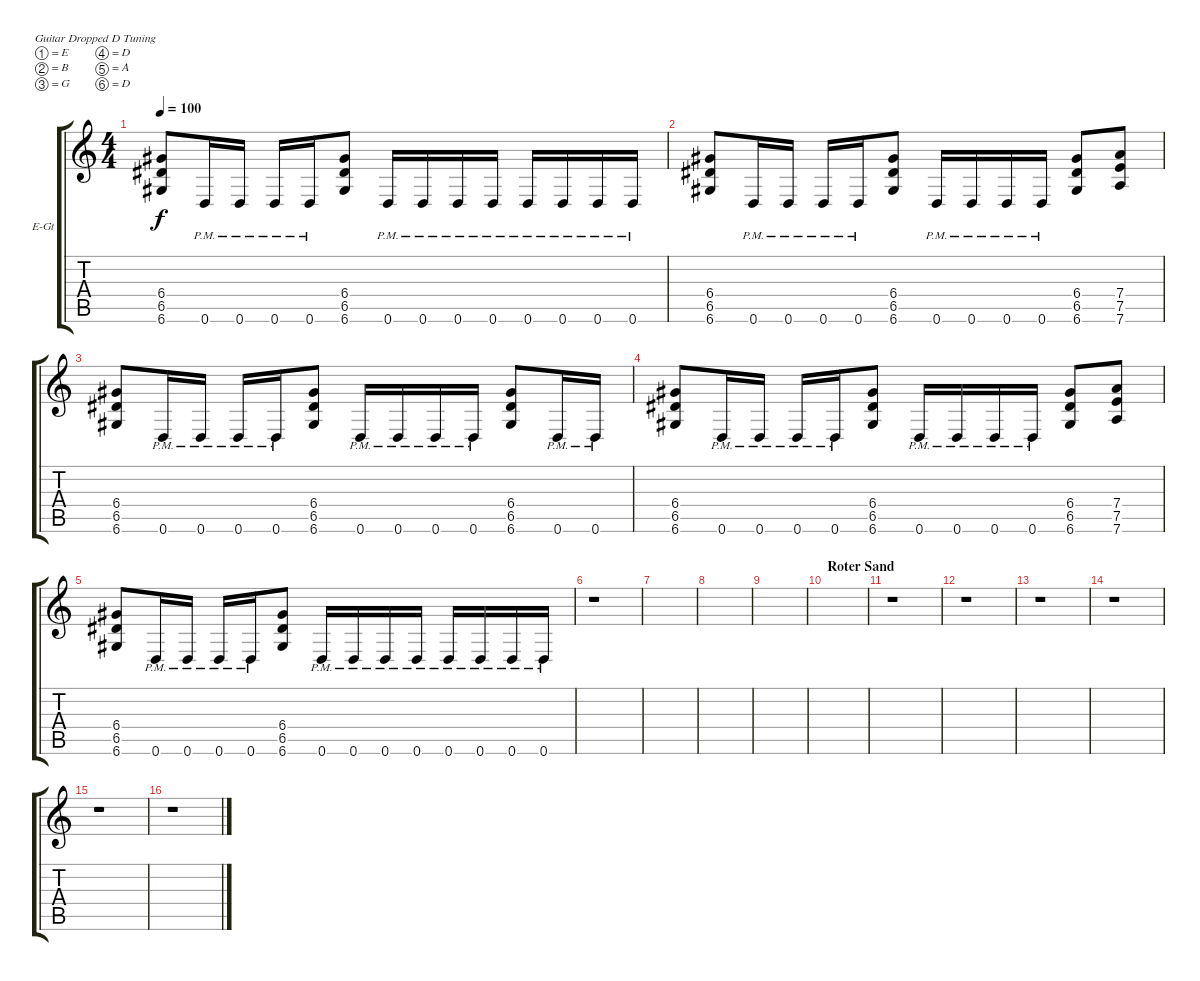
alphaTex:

\bracketExtendMode groupsimilarinstruments
\firstSystemTrackNameOrientation horizontal
\otherSystemsTrackNameOrientation horizontal
\track ("Distortion-guitar (Paul)" "E-Gt") {instrument distortionguitar}
\staff {score tabs}
\tuning (E4 B3 G3 D3 A2 D2)
\ts (4 4)
\tempo 100
\clef g2
\ks c
(6.4 6.5 6.6).8{dy f} 0.6{pm}.16 0.6{pm}.16 0.6{pm}.16 0.6{pm}.16 (6.4 6.5 6.6).8 0.6{pm}.16 0.6{pm}.16 0.6{pm}.16 0.6{pm}.16 0.6{pm}.16 0.6{pm}.16 0.6{pm}.16 0.6{pm}.16 |
(6.4 6.5 6.6).8 0.6{pm}.16 0.6{pm}.16 0.6{pm}.16 0.6{pm}.16 (6.4 6.5 6.6).8 0.6{pm}.16 0.6{pm}.16 0.6{pm}.16 0.6{pm}.16 (6.4 6.5 6.6).8 (7.4 7.5 7.6).8 |
(6.4 6.5 6.6).8 0.6{pm}.16 0.6{pm}.16 0.6{pm}.16 0.6{pm}.16 (6.4 6.5 6.6).8 0.6{pm}.16 0.6{pm}.16 0.6{pm}.16 0.6{pm}.16 (6.4 6.5 6.6).8 0.6{pm}.16 0.6{pm}.16 |
(6.4 6.5 6.6).8 0.6{pm}.16 0.6{pm}.16 0.6{pm}.16 0.6{pm}.16 (6.4 6.5 6.6).8 0.6{pm}.16 0.6{pm}.16 0.6{pm}.16 0.6{pm}.16 (6.4 6.5 6.6).8 (7.4 7.5 7.6).8 |
(6.4 6.5 6.6).8 0.6{pm}.16 0.6{pm}.16 0.6{pm}.16 0.6{pm}.16 (6.4 6.5 6.6).8 0.6{pm}.16 0.6{pm}.16 0.6{pm}.16 0.6{pm}.16 0.6{pm}.16 0.6{pm}.16 0.6{pm}.16 0.6{pm}.16 |
r.1 |
|
|
|
\section ("" "Roter Sand")
|
r.1 |
r.1 |
r.1 |
r.1 |
r.1 |
r.1
